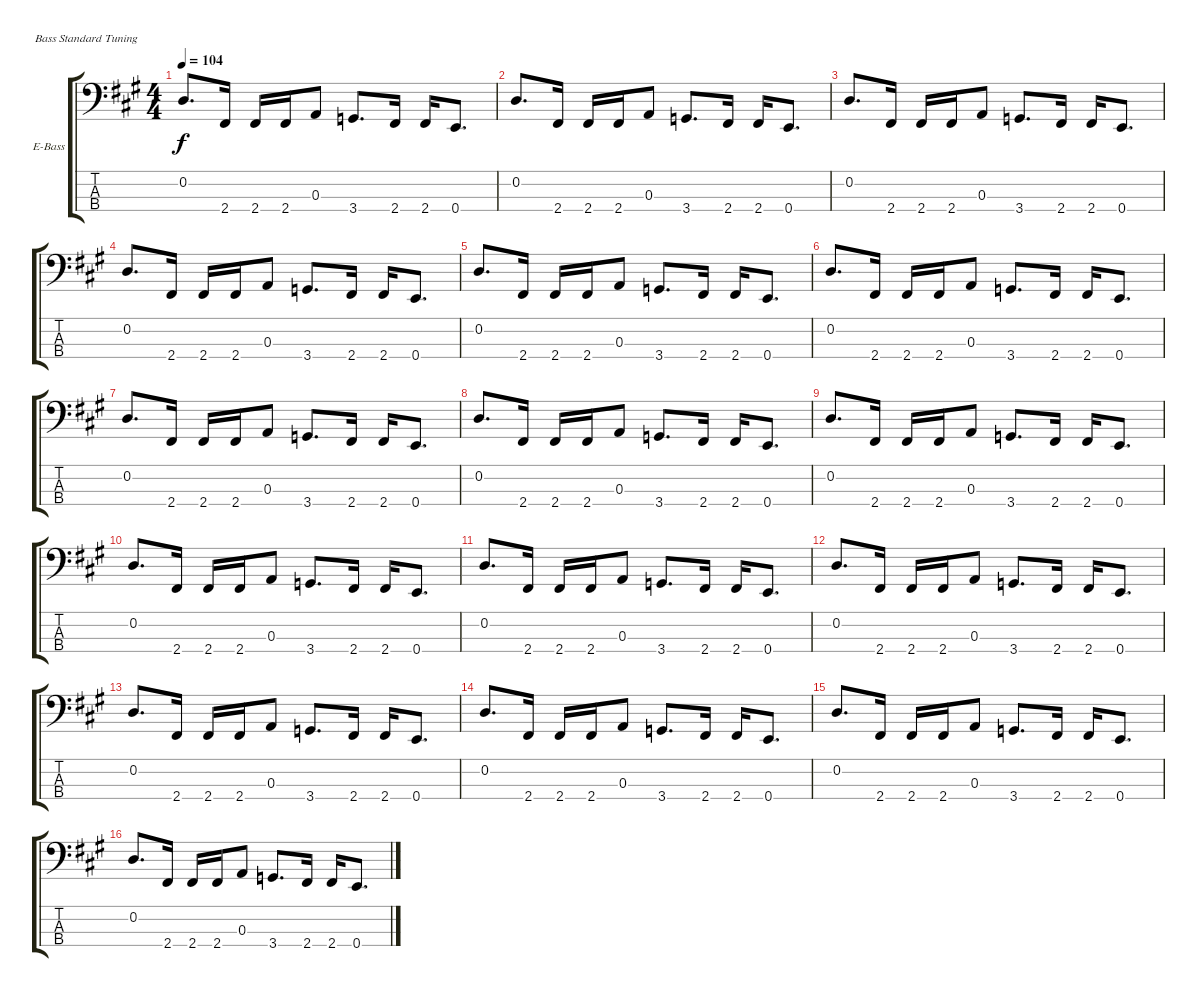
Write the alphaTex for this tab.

\bracketExtendMode groupsimilarinstruments
\firstSystemTrackNameOrientation horizontal
\otherSystemsTrackNameOrientation horizontal
\track ("Bass" "E-Bass") {instrument electricbassfinger}
\staff {score tabs}
\tuning (G2 D2 A1 E1)
\ts (4 4)
\tempo 104
\clef f4
\ks a
0.2.8{d dy f} 2.4.16 2.4.16 2.4.16 0.3.8 3.4.8{d} 2.4.16 2.4.16 0.4.8{d} |
0.2.8{d} 2.4.16 2.4.16 2.4.16 0.3.8 3.4.8{d} 2.4.16 2.4.16 0.4.8{d} |
0.2.8{d} 2.4.16 2.4.16 2.4.16 0.3.8 3.4.8{d} 2.4.16 2.4.16 0.4.8{d} |
0.2.8{d} 2.4.16 2.4.16 2.4.16 0.3.8 3.4.8{d} 2.4.16 2.4.16 0.4.8{d} |
0.2.8{d} 2.4.16 2.4.16 2.4.16 0.3.8 3.4.8{d} 2.4.16 2.4.16 0.4.8{d} |
0.2.8{d} 2.4.16 2.4.16 2.4.16 0.3.8 3.4.8{d} 2.4.16 2.4.16 0.4.8{d} |
0.2.8{d} 2.4.16 2.4.16 2.4.16 0.3.8 3.4.8{d} 2.4.16 2.4.16 0.4.8{d} |
0.2.8{d} 2.4.16 2.4.16 2.4.16 0.3.8 3.4.8{d} 2.4.16 2.4.16 0.4.8{d} |
0.2.8{d} 2.4.16 2.4.16 2.4.16 0.3.8 3.4.8{d} 2.4.16 2.4.16 0.4.8{d} |
0.2.8{d} 2.4.16 2.4.16 2.4.16 0.3.8 3.4.8{d} 2.4.16 2.4.16 0.4.8{d} |
0.2.8{d} 2.4.16 2.4.16 2.4.16 0.3.8 3.4.8{d} 2.4.16 2.4.16 0.4.8{d} |
0.2.8{d} 2.4.16 2.4.16 2.4.16 0.3.8 3.4.8{d} 2.4.16 2.4.16 0.4.8{d} |
0.2.8{d} 2.4.16 2.4.16 2.4.16 0.3.8 3.4.8{d} 2.4.16 2.4.16 0.4.8{d} |
0.2.8{d} 2.4.16 2.4.16 2.4.16 0.3.8 3.4.8{d} 2.4.16 2.4.16 0.4.8{d} |
0.2.8{d} 2.4.16 2.4.16 2.4.16 0.3.8 3.4.8{d} 2.4.16 2.4.16 0.4.8{d} |
0.2.8{d} 2.4.16 2.4.16 2.4.16 0.3.8 3.4.8{d} 2.4.16 2.4.16 0.4.8{d}
